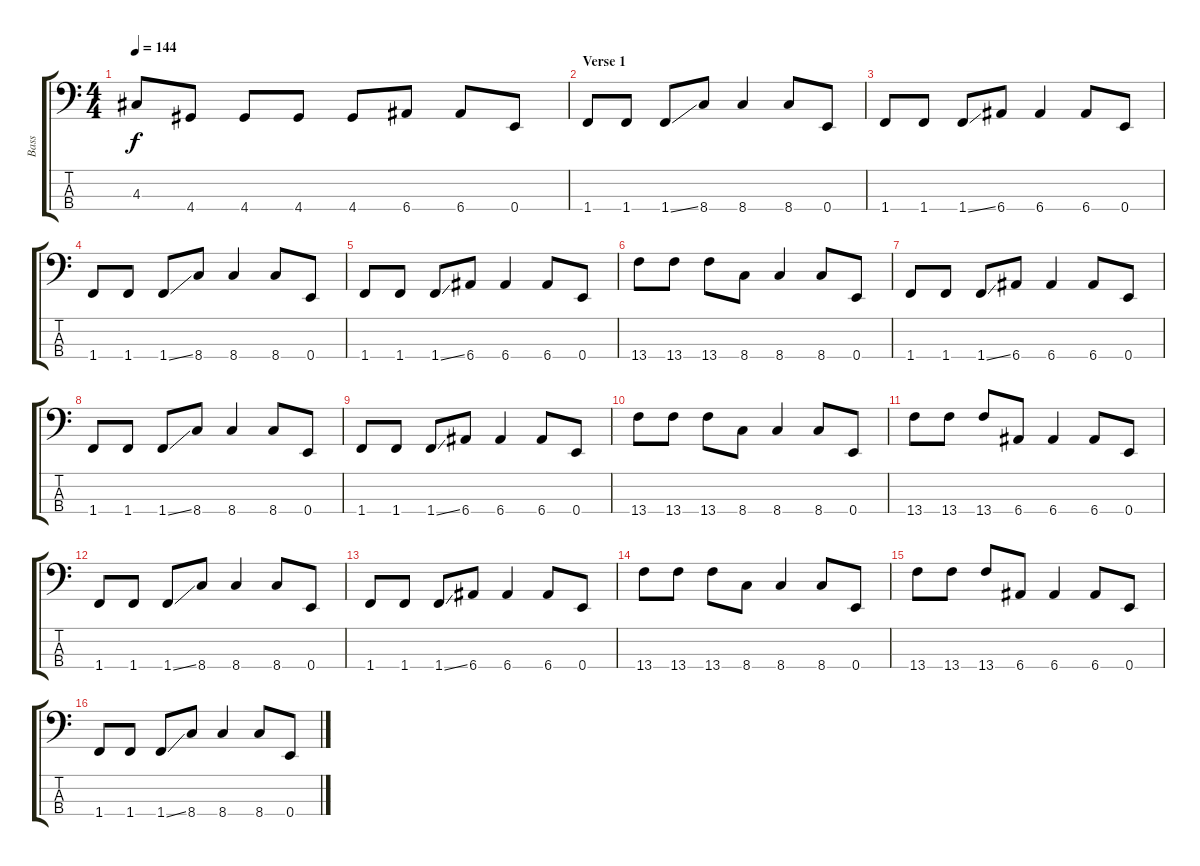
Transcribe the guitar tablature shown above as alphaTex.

\track ("Bass" "Bass") {instrument electricbassfinger}
\staff {score tabs}
\tuning (G2 D2 A1 E1) {hide}
\ts (4 4)
\tempo 144
\clef f4
\ks c
4.3.8{dy f} 4.4.8 4.4.8 4.4.8 4.4.8 6.4.8 6.4.8 0.4.8 |
\section ("" "Verse 1")
1.4.8 1.4.8 1.4{ss}.8 8.4.8 8.4.4 8.4.8 0.4.8 |
1.4.8 1.4.8 1.4{ss}.8 6.4.8 6.4.4 6.4.8 0.4.8 |
1.4.8 1.4.8 1.4{ss}.8 8.4.8 8.4.4 8.4.8 0.4.8 |
1.4.8 1.4.8 1.4{ss}.8 6.4.8 6.4.4 6.4.8 0.4.8 |
13.4.8 13.4.8 13.4.8 8.4.8 8.4.4 8.4.8 0.4.8 |
1.4.8 1.4.8 1.4{ss}.8 6.4.8 6.4.4 6.4.8 0.4.8 |
1.4.8 1.4.8 1.4{ss}.8 8.4.8 8.4.4 8.4.8 0.4.8 |
1.4.8 1.4.8 1.4{ss}.8 6.4.8 6.4.4 6.4.8 0.4.8 |
13.4.8 13.4.8 13.4.8 8.4.8 8.4.4 8.4.8 0.4.8 |
13.4.8 13.4.8 13.4.8 6.4.8 6.4.4 6.4.8 0.4.8 |
1.4.8 1.4.8 1.4{ss}.8 8.4.8 8.4.4 8.4.8 0.4.8 |
1.4.8 1.4.8 1.4{ss}.8 6.4.8 6.4.4 6.4.8 0.4.8 |
13.4.8 13.4.8 13.4.8 8.4.8 8.4.4 8.4.8 0.4.8 |
13.4.8 13.4.8 13.4.8 6.4.8 6.4.4 6.4.8 0.4.8 |
1.4.8 1.4.8 1.4{ss}.8 8.4.8 8.4.4 8.4.8 0.4.8
